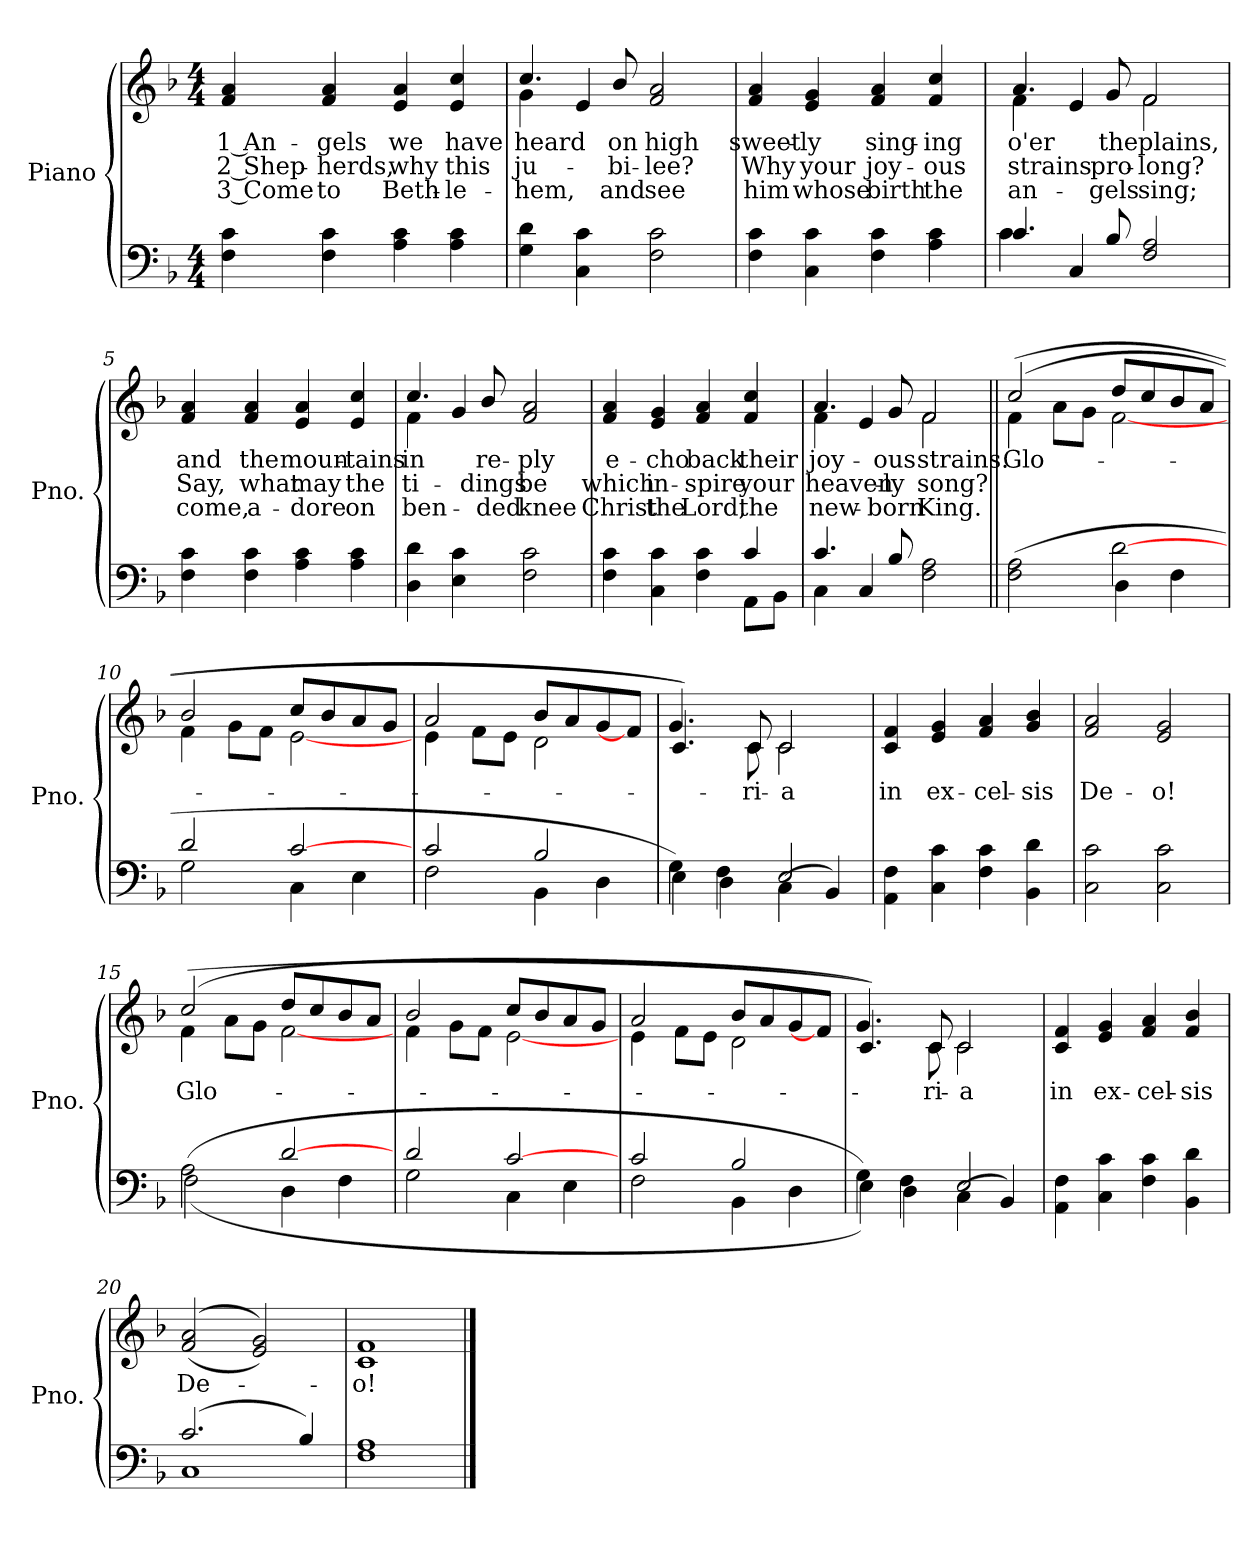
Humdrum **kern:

**kern	**kern	**text	**text	**text
*part2	*part1	*part1	*part1	*part1
*staff2	*staff1	*staff1	*staff1	*staff1
*I"Piano	*I"Piano	*	*	*
*I'Pno.	*I'Pno.	*	*	*
!!LO:PB:g=z
*clefF4	*clefG2	*	*	*
*k[b-]	*k[b-]	*	*	*
*F:	*F:	*	*	*
*M4/4	*M4/4	*	*	*
=1	=1	=1	=1	=1
!	!	!LO:LY:b:color=#000000	!LO:LY:b:color=#000000	!LO:LY:b:color=#000000
4Fi\ 4ci	4fi/ 4ai	1 An-	2 Shep-	3 Come
!	!	!LO:LY:b:color=#000000	!LO:LY:b:color=#000000	!LO:LY:b:color=#000000
4Fi\ 4ci	4fi/ 4ai	-gels	-herds,	to
!	!	!LO:LY:b:color=#000000	!LO:LY:b:color=#000000	!LO:LY:b:color=#000000
4Ai\ 4ci	4ei/ 4ai	we	why	Beth-
!	!	!LO:LY:b:color=#000000	!LO:LY:b:color=#000000	!LO:LY:b:color=#000000
4Ai\ 4ci	4ei/ 4cci	have	this	-le-
=2	=2	=2	=2	=2
!	!	!LO:LY:b:color=#000000	!LO:LY:b:color=#000000	!LO:LY:b:color=#000000
*	*^	*	*	*
4Gi\ 4di	4.cci/	4gi\	heard	ju-	-hem,
4Ci\ 4ci	.	4ei/	.	.	.
!	!	!	!LO:LY:b:color=#000000	!LO:LY:b:color=#000000	!LO:LY:b:color=#000000
.	8b-i/L	.	on	-bi-	and
!	!	!	!LO:LY:b:color=#000000	!LO:LY:b:color=#000000	!LO:LY:b:color=#000000
2Fi\ 2ci	2fi/ 2ai	2ryy	high	-lee?	see
=3	=3	=3	=3	=3	=3
!	!	!	!LO:LY:b:color=#000000	!LO:LY:b:color=#000000	!LO:LY:b:color=#000000
*	*v	*v	*	*	*
4Fi\ 4ci	4fi/ 4ai	sweet-	Why	him
!	!	!LO:LY:b:color=#000000	!LO:LY:b:color=#000000	!LO:LY:b:color=#000000
4Ci\ 4ci	4ei/ 4gi	-ly	your	whose
!	!	!LO:LY:b:color=#000000	!LO:LY:b:color=#000000	!LO:LY:b:color=#000000
4Fi\ 4ci	4fi/ 4ai	sing-	joy-	birth
!	!	!LO:LY:b:color=#000000	!LO:LY:b:color=#000000	!LO:LY:b:color=#000000
4Ai\ 4ci	4fi/ 4cci	-ing	-ous	the
=4	=4	=4	=4	=4
*^	*	*	*	*
!	!	!	!LO:LY:b:color=#000000	!LO:LY:b:color=#000000	!LO:LY:b:color=#000000
*	*	*^	*	*	*
4.ci/	4ci\	4.ai/	4fi\	o'er	strains	an-
.	4Ci/	.	4ei/	.	.	.
!	!	!	!	!LO:LY:b:color=#000000	!LO:LY:b:color=#000000	!LO:LY:b:color=#000000
8B-i/L	.	8gi/L	.	the	pro-	-gels
!	!	!	!	!LO:LY:b:color=#000000	!LO:LY:b:color=#000000	!LO:LY:b:color=#000000
2Fi/ 2Ai	2ryy	2fi/	2fi\	plains,	-long?	sing;
!!LO:LB:g=z
=5	=5	=5	=5	=5	=5	=5
!	!	!	!	!LO:LY:b:color=#000000	!LO:LY:b:color=#000000	!LO:LY:b:color=#000000
*v	*v	*	*	*	*	*
*	*v	*v	*	*	*
4Fi\ 4ci	4fi/ 4ai	and	Say,	come,
!	!	!LO:LY:b:color=#000000	!LO:LY:b:color=#000000	!LO:LY:b:color=#000000
4Fi\ 4ci	4fi/ 4ai	the	what	a-
!	!	!LO:LY:b:color=#000000	!LO:LY:b:color=#000000	!LO:LY:b:color=#000000
4Ai\ 4ci	4ei/ 4ai	moun-	may	-dore
!	!	!LO:LY:b:color=#000000	!LO:LY:b:color=#000000	!LO:LY:b:color=#000000
4Ai\ 4ci	4ei/ 4cci	-tains	the	on
=6	=6	=6	=6	=6
!	!	!LO:LY:b:color=#000000	!LO:LY:b:color=#000000	!LO:LY:b:color=#000000
*	*^	*	*	*
4Di\ 4di	4.cci/	4fi\	in	ti-	ben-
4Ei\ 4ci	.	4gi/	.	.	.
!	!	!	!LO:LY:b:color=#000000	!LO:LY:b:color=#000000	!LO:LY:b:color=#000000
.	8b-i/L	.	re-	-dings	-ded
!	!	!	!LO:LY:b:color=#000000	!LO:LY:b:color=#000000	!LO:LY:b:color=#000000
2Fi\ 2ci	2fi/ 2ai	2ryy	-ply	be	knee
=7	=7	=7	=7	=7	=7
*^	*	*	*	*	*
!	!	!	!	!LO:LY:b:color=#000000	!LO:LY:b:color=#000000	!LO:LY:b:color=#000000
*	*	*v	*v	*	*	*
4Fi\ 4ci	2.ryy	4fi/ 4ai	e-	which	Christ
!	!	!	!LO:LY:b:color=#000000	!LO:LY:b:color=#000000	!LO:LY:b:color=#000000
4Ci\ 4ci	.	4ei/ 4gi	-cho	in-	the
!	!	!	!LO:LY:b:color=#000000	!LO:LY:b:color=#000000	!LO:LY:b:color=#000000
4Fi\ 4ci	.	4fi/ 4ai	back	-spire	Lord,
!	!	!	!LO:LY:b:color=#000000	!LO:LY:b:color=#000000	!LO:LY:b:color=#000000
4ci/	8AAi\L	4fi/ 4cci	their	your	the
.	8BB-i\J	.	.	.	.
=8	=8	=8	=8	=8	=8
!	!	!	!LO:LY:b:color=#000000	!LO:LY:b:color=#000000	!LO:LY:b:color=#000000
*	*	*^	*	*	*
4.ci/	4Ci\	4.ai/	4fi\	joy-	heaven-	new-
.	4Ci/	.	4ei/	.	.	.
!	!	!	!	!LO:LY:b:color=#000000	!LO:LY:b:color=#000000	!LO:LY:b:color=#000000
8B-i/L	.	8gi/L	.	-ous	-ly	-born
!	!	!	!	!LO:LY:b:color=#000000	!LO:LY:b:color=#000000	!LO:LY:b:color=#000000
2Fi\ 2Ai	2ryy	2fi/	2fi\	strains.	song?	King.
!!LO:LB:g=z	!!
=9||	=9||	=9||	=9||	=9||	=9||	=9||
!	!	!	!	!LO:LY:b:color=#000000	!	!
(2Fi\ 2Ai	2ryy	(2cci/	(4fi\	Glo-	.	.
.	.	.	8ai\L	.	.	.
.	.	.	8gi\J	.	.	.
[2di\	4Di\	8ddi/L	[2fi\	.	.	.
.	.	8cci/	.	.	.	.
.	4Fi\	8b-i/	.	.	.	.
.	.	8ai/J	.	.	.	.
=10	=10	=10	=10	=10	=10	=10
2di/	2Gi\	2b-i/	4fi\	.	.	.
.	.	.	8gi\L	.	.	.
.	.	.	8fi\J	.	.	.
[2ci/	4Ci\	8cci/L	[2ei\	.	.	.
.	.	8b-i/	.	.	.	.
.	4Ei\	8ai/	.	.	.	.
.	.	8gi/J	.	.	.	.
=11	=11	=11	=11	=11	=11	=11
2ci/	2Fi\	2ai/	4ei\	.	.	.
.	.	.	8fi\L	.	.	.
.	.	.	8ei\J	.	.	.
2B-i/	4BB-i\	8b-i/L	2di\	.	.	.
.	.	8ai/	.	.	.	.
.	4Di\	8gi/	.	.	.	.
.	.	8fi/J]	.	.	.	.
=12	=12	=12	=12	=12	=12	=12
4Gi\)	(4Ei\	4.gi/)	4.ci/)	.	.	.
4Fi\	4Di\	.	.	.	.	.
!	!	!	!	!LO:LY:b:color=#000000	!	!
.	.	8ci/L	8ci\L	-ri-	.	.
!	!	!	!	!LO:LY:b:color=#000000	!	!
2Ei/	(4Ci\	2ci/	2ci\	-a	.	.
.	4BB-i/)	.	.	.	.	.
*	*	*v	*v	*	*	*
!!LO:LB:g=z
=13	=13	=13	=13	=13	=13
!	!	!	!LO:LY:b:color=#000000	!	!
*v	*v	*	*	*	*
4AAi\ 4Fi	4ci/ 4fi	in	.	.
!	!	!LO:LY:b:color=#000000	!	!
4Ci\ 4ci	4ei/ 4gi	ex-	.	.
!	!	!LO:LY:b:color=#000000	!	!
4Fi\ 4ci	4fi/ 4ai	-cel-	.	.
!	!	!LO:LY:b:color=#000000	!	!
4BB-i\ 4di	4gi/ 4b-i	-sis	.	.
=14	=14	=14	=14	=14
!	!	!LO:LY:b:color=#000000	!	!
2Ci\ 2ci	2fi/ 2ai	De-	.	.
!	!	!LO:LY:b:color=#000000	!	!
2Ci\ 2ci	2ei/ 2gi	-o!	.	.
=15	=15	=15	=15	=15
*^	*	*	*	*
!	!	!	!LO:LY:b:color=#000000	!	!
*	*	*^	*	*	*
(2Ai\	(2Fi\	(2cci/	(4fi\	Glo-	.	.
.	.	.	8ai\L	.	.	.
.	.	.	8gi\J	.	.	.
[2di/	4Di\	8ddi/L	[2fi\	.	.	.
.	.	8cci/	.	.	.	.
.	4Fi\	8b-i/	.	.	.	.
.	.	8ai/J	.	.	.	.
=16	=16	=16	=16	=16	=16	=16
2di/	2Gi\	2b-i/	4fi\	.	.	.
.	.	.	8gi\L	.	.	.
.	.	.	8fi\J	.	.	.
[2ci/	4Ci\	8cci/L	[2ei\	.	.	.
.	.	8b-i/	.	.	.	.
.	4Ei\	8ai/	.	.	.	.
.	.	8gi/J	.	.	.	.
!!LO:PB:g=z	!!
=17	=17	=17	=17	=17	=17	=17
2ci/	2Fi\	2ai/	4ei\	.	.	.
.	.	.	8fi\L	.	.	.
.	.	.	8ei\J	.	.	.
2B-i/	4BB-i\	8b-i/L	2di\	.	.	.
.	.	8ai/	.	.	.	.
.	4Di\	8gi/	.	.	.	.
.	.	8fi/J]	.	.	.	.
=18	=18	=18	=18	=18	=18	=18
4Gi\)	4Ei\)	4.gi/)	4.ci/)	.	.	.
4Fi\	4Di\	.	.	.	.	.
!	!	!	!	!LO:LY:b:color=#000000	!	!
.	.	8ci/L	8ci\L	-ri-	.	.
!	!	!	!	!LO:LY:b:color=#000000	!	!
2Ei/	(4Ci\	2ci/	2ci\	-a	.	.
.	4BB-i/)	.	.	.	.	.
*	*	*v	*v	*	*	*
=19	=19	=19	=19	=19	=19
!	!	!	!LO:LY:b:color=#000000	!	!
*v	*v	*	*	*	*
4AAi\ 4Fi	4ci/ 4fi	in	.	.
!	!	!LO:LY:b:color=#000000	!	!
4Ci\ 4ci	4ei/ 4gi	ex-	.	.
!	!	!LO:LY:b:color=#000000	!	!
4Fi\ 4ci	4fi/ 4ai	-cel-	.	.
!	!	!LO:LY:b:color=#000000	!	!
4BB-i\ 4di	4fi/ 4b-i	-sis	.	.
=20	=20	=20	=20	=20
*^	*	*	*	*
!	!	!	!LO:LY:b:color=#000000	!	!
(2.ci/	1Ci/	((2fi/ 2ai	De-	.	.
.	.	2ei/ 2gi))	.	.	.
4B-i/)	.	.	.	.	.
*v	*v	*	*	*	*
=21	=21	=21	=21	=21
!	!	!LO:LY:b:color=#000000	!	!
1Fi/ 1Ai	1ci/ 1fi	-o!	.	.
==	==	==	==	==
*-	*-	*-	*-	*-
